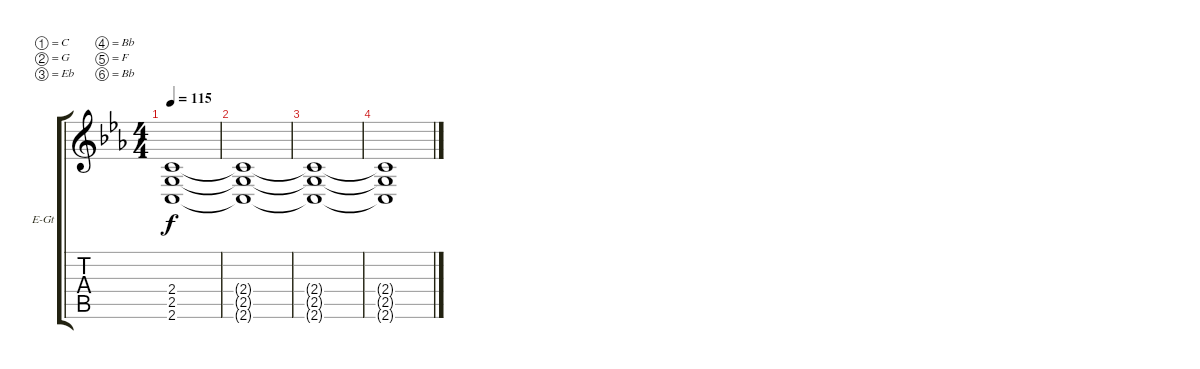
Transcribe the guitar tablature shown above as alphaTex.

\bracketExtendMode groupsimilarinstruments
\firstSystemTrackNameOrientation horizontal
\otherSystemsTrackNameOrientation horizontal
\track ("Rhythm" "E-Gt") {instrument distortionguitar}
\staff {score tabs}
\tuning (C4 G3 Eb3 Bb2 F2 Bb1)
\ts (4 4)
\tempo 115
\clef g2
\ks cminor
(2.6 2.5 2.4).1{dy f} |
(2.4{t} 2.5{t} 2.6{t}).1 |
(2.4{t} 2.5{t} 2.6{t}).1 |
(2.4{t} 2.5{t} 2.6{t}).1
